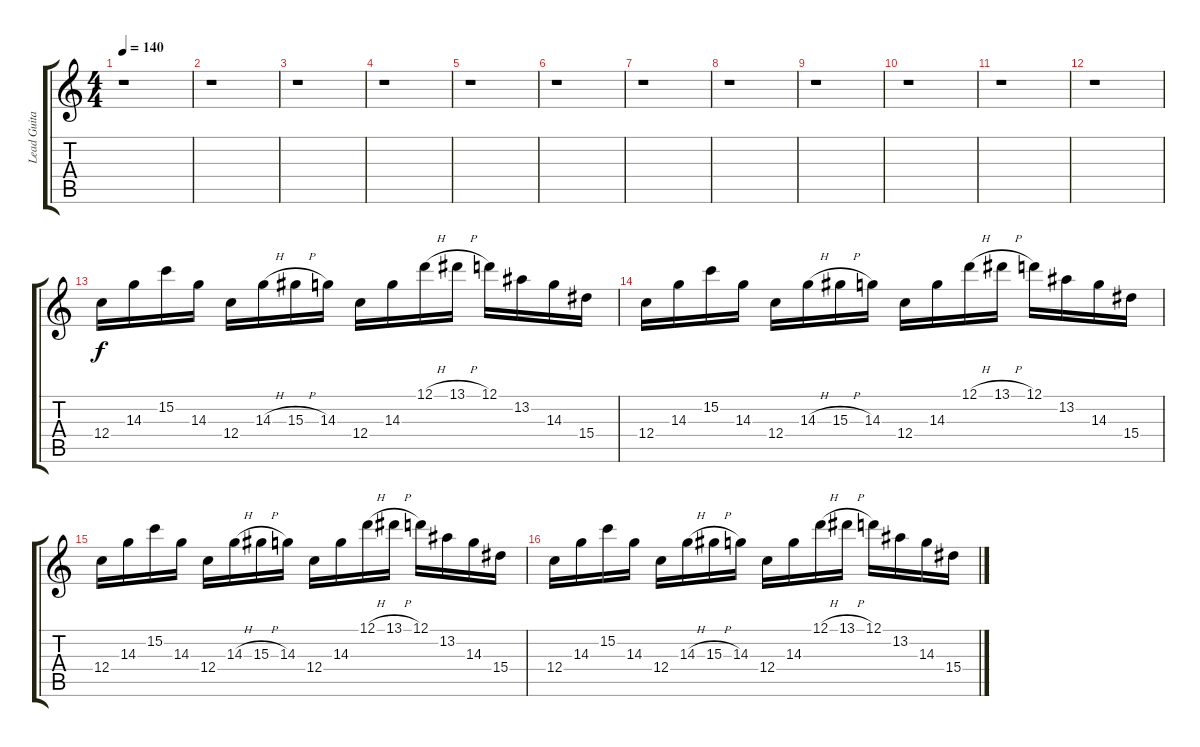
\track ("Lead Guitar" "Lead Guita") {instrument distortionguitar}
\staff {score tabs}
\tuning (D4 A3 F3 C3 G2 D2) {hide}
\ts (4 4)
\tempo 140
\clef g2
\ks c
r.1{dy f} |
r.1 |
r.1 |
r.1 |
r.1 |
r.1 |
r.1 |
r.1 |
r.1 |
r.1 |
r.1 |
r.1 |
12.4.16 14.3.16 15.2.16 14.3.16 12.4.16 14.3{h}.16 15.3{h}.16 14.3.16 12.4.16 14.3.16 12.1{h}.16 13.1{h}.16 12.1.16 13.2.16 14.3.16 15.4.16 |
12.4.16 14.3.16 15.2.16 14.3.16 12.4.16 14.3{h}.16 15.3{h}.16 14.3.16 12.4.16 14.3.16 12.1{h}.16 13.1{h}.16 12.1.16 13.2.16 14.3.16 15.4.16 |
12.4.16 14.3.16 15.2.16 14.3.16 12.4.16 14.3{h}.16 15.3{h}.16 14.3.16 12.4.16 14.3.16 12.1{h}.16 13.1{h}.16 12.1.16 13.2.16 14.3.16 15.4.16 |
12.4.16 14.3.16 15.2.16 14.3.16 12.4.16 14.3{h}.16 15.3{h}.16 14.3.16 12.4.16 14.3.16 12.1{h}.16 13.1{h}.16 12.1.16 13.2.16 14.3.16 15.4.16
